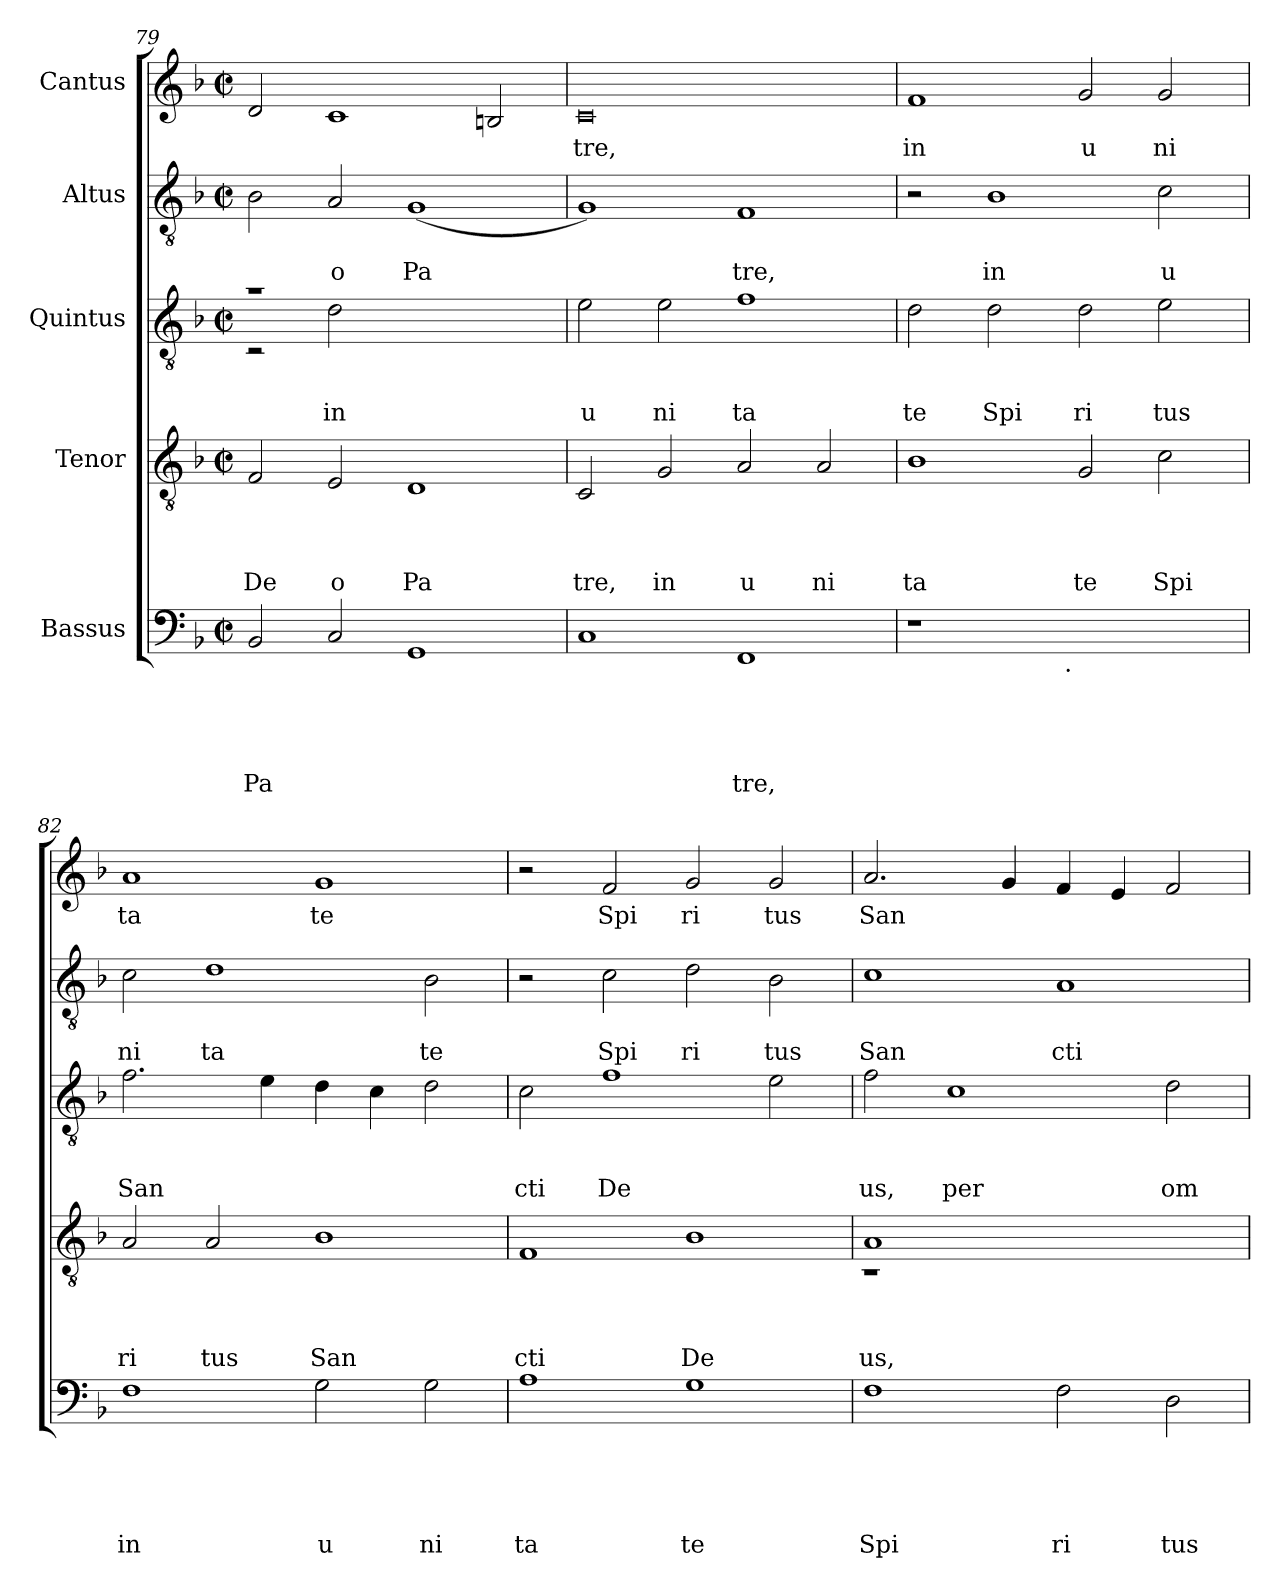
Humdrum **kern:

**kern	**text	**text	**text	**text	**text	**kern	**text	**text	**text	**text	**kern	**text	**text	**text	**kern	**text	**text	**kern	**text
*part5	*part5	*part5	*part5	*part5	*part5	*part4	*part4	*part4	*part4	*part4	*part3	*part3	*part3	*part3	*part2	*part2	*part2	*part1	*part1
*staff5	*staff5	*staff5	*staff5	*staff5	*staff5	*staff4	*staff4	*staff4	*staff4	*staff4	*staff3	*staff3	*staff3	*staff3	*staff2	*staff2	*staff2	*staff1	*staff1
*I"Bassus	*	*	*	*	*	*I"Tenor	*	*	*	*	*I"Quintus	*	*	*	*I"Altus	*	*	*I"Cantus	*
!!LO:PB:g=z
*clefF4	*	*	*	*	*	*clefGv2	*	*	*	*	*clefGv2	*	*	*	*clefGv2	*	*	*clefG2	*
*k[b-]	*	*	*	*	*	*k[b-]	*	*	*	*	*k[b-]	*	*	*	*k[b-]	*	*	*k[b-]	*
*F:	*	*	*	*	*	*F:	*	*	*	*	*F:	*	*	*	*F:	*	*	*F:	*
*M2/2	*	*	*	*	*	*M2/2	*	*	*	*	*M2/2	*	*	*	*M2/2	*	*	*M2/2	*
*met(c|)	*	*	*	*	*	*met(c|)	*	*	*	*	*met(c|)	*	*	*	*met(c|)	*	*	*met(c|)	*
=79	=79	=79	=79	=79	=79	=79	=79	=79	=79	=79	=79	=79	=79	=79	=79	=79	=79	=79	=79
!	!	!	!	!	!LO:LY:b	!	!	!	!	!LO:LY:b	!	!	!	!	!	!	!	!	!
*	*	*	*	*	*	*	*	*	*	*	*^	*	*	*	*	*	*	*	*
2BB-/	.	.	.	.	Pa	2F/	.	.	.	De	1ra	2rC	.	.	.	2B-\	.	.	2d/	.
!	!	!	!	!	!	!	!	!	!	!LO:LY:b	!	!	!	!	!LO:LY:b	!	!	!LO:LY:b	!	!
2C/	.	.	.	.	.	2E/	.	.	.	o	.	2d\	.	.	in	2A/	.	o	1c	.
!	!	!	!	!	!	!	!	!	!	!LO:LY:b	!	!	!	!	!	!	!	!LO:LY:b	!	!
1GG	.	.	.	.	.	1D	.	.	.	Pa	1ryy	1ryy	.	.	.	(<1G	.	Pa	.	.
.	.	.	.	.	.	.	.	.	.	.	.	.	.	.	.	.	.	.	2B/	.
*	*	*	*	*	*	*	*	*	*	*	*v	*v	*	*	*	*	*	*	*	*
=80	=80	=80	=80	=80	=80	=80	=80	=80	=80	=80	=80	=80	=80	=80	=80	=80	=80	=80	=80
!	!	!	!	!	!	!	!	!	!	!LO:LY:b	!	!	!	!LO:LY:b	!	!	!	!	!LO:LY:b
1C	.	.	.	.	.	2C/	.	.	.	tre,	2e\	.	.	u	1G)	.	.	0c	tre,
!	!	!	!	!	!	!	!	!	!	!LO:LY:b	!	!	!	!LO:LY:b	!	!	!	!	!
.	.	.	.	.	.	2G/	.	.	.	in	2e\	.	.	ni	.	.	.	.	.
!	!	!	!	!	!LO:LY:b	!	!	!	!	!LO:LY:b	!	!	!	!LO:LY:b	!	!	!LO:LY:b	!	!
1FF	.	.	.	.	tre,	2A/	.	.	.	u	1f	.	.	ta	1F	.	tre,	.	.
!	!	!	!	!	!	!	!	!	!	!LO:LY:b	!	!	!	!	!	!	!	!	!
.	.	.	.	.	.	2A/	.	.	.	ni	.	.	.	.	.	.	.	.	.
=81	=81	=81	=81	=81	=81	=81	=81	=81	=81	=81	=81	=81	=81	=81	=81	=81	=81	=81	=81
!	!	!	!	!	!	!	!	!	!	!LO:LY:b	!	!	!	!LO:LY:b	!	!	!	!	!LO:LY:b
*^	*	*	*	*	*	*	*	*	*	*	*	*	*	*	*	*	*	*	*
1r	2ryy	.	.	.	.	.	1B-	.	.	.	ta	2d\	.	.	te	2r	.	.	1f	in
!	!	!	!	!	!	!	!	!	!	!	!	!	!	!	!LO:LY:b	!	!	!LO:LY:b	!	!
.	4...ryy	.	.	.	.	.	.	.	.	.	.	2d\	.	.	Spi	1B-	.	in	.	.
!	!LO:TX:b:t=.	!	!	!	!	!	!	!	!	!	!	!	!	!	!	!	!	!	!	!
.	1ryy	.	.	.	.	.	.	.	.	.	.	.	.	.	.	.	.	.	.	.
!	!	!	!	!	!	!	!	!	!	!	!LO:LY:b	!	!	!	!LO:LY:b	!	!	!	!	!LO:LY:b
1ryy	.	.	.	.	.	.	2G/	.	.	.	te	2d\	.	.	ri	.	.	.	2g/	u
!	!	!	!	!	!	!	!	!	!	!	!LO:LY:b	!	!	!	!LO:LY:b	!	!	!LO:LY:b	!	!LO:LY:b
.	.	.	.	.	.	.	2c\	.	.	.	Spi	2e\	.	.	tus	2c\	.	u	2g/	ni
.	32ryy	.	.	.	.	.	.	.	.	.	.	.	.	.	.	.	.	.	.	.
=82	=82	=82	=82	=82	=82	=82	=82	=82	=82	=82	=82	=82	=82	=82	=82	=82	=82	=82	=82	=82
!	!	!	!	!	!	!LO:LY:b	!	!	!	!	!LO:LY:b	!	!	!	!LO:LY:b	!	!	!LO:LY:b	!	!LO:LY:b
*v	*v	*	*	*	*	*	*	*	*	*	*	*	*	*	*	*	*	*	*	*
1F	.	.	.	.	in	2A/	.	.	.	ri	2.f\	.	.	San	2c\	.	ni	1a	ta
!	!	!	!	!	!	!	!	!	!	!LO:LY:b	!	!	!	!	!	!	!LO:LY:b	!	!
.	.	.	.	.	.	2A/	.	.	.	tus	.	.	.	.	1d	.	ta	.	.
.	.	.	.	.	.	.	.	.	.	.	4e\	.	.	.	.	.	.	.	.
!	!	!	!	!	!LO:LY:b	!	!	!	!	!LO:LY:b	!	!	!	!	!	!	!	!	!LO:LY:b
2G\	.	.	.	.	u	1B-	.	.	.	San	4d\	.	.	.	.	.	.	1g	te
.	.	.	.	.	.	.	.	.	.	.	4c\	.	.	.	.	.	.	.	.
!	!	!	!	!	!LO:LY:b	!	!	!	!	!	!	!	!	!	!	!	!LO:LY:b	!	!
2G\	.	.	.	.	ni	.	.	.	.	.	2d\	.	.	.	2B-\	.	te	.	.
=83	=83	=83	=83	=83	=83	=83	=83	=83	=83	=83	=83	=83	=83	=83	=83	=83	=83	=83	=83
!	!	!	!	!	!LO:LY:b	!	!	!	!	!LO:LY:b	!	!	!	!LO:LY:b	!	!	!	!	!
1A	.	.	.	.	ta	1F	.	.	.	cti	2c\	.	.	cti	2r	.	.	2r	.
!	!	!	!	!	!	!	!	!	!	!	!	!	!	!LO:LY:b	!	!	!LO:LY:b	!	!LO:LY:b
.	.	.	.	.	.	.	.	.	.	.	1f	.	.	De	2c\	.	Spi	2f/	Spi
!	!	!	!	!	!LO:LY:b	!	!	!	!	!LO:LY:b	!	!	!	!	!	!	!LO:LY:b	!	!LO:LY:b
1G	.	.	.	.	te	1B-	.	.	.	De	.	.	.	.	2d\	.	ri	2g/	ri
!	!	!	!	!	!	!	!	!	!	!	!	!	!	!	!	!	!LO:LY:b	!	!LO:LY:b
.	.	.	.	.	.	.	.	.	.	.	2e\	.	.	.	2B-\	.	tus	2g/	tus
=84	=84	=84	=84	=84	=84	=84	=84	=84	=84	=84	=84	=84	=84	=84	=84	=84	=84	=84	=84
*	*	*	*	*	*	*^	*	*	*	*	*	*	*	*	*	*	*	*	*
!	!	!	!	!	!LO:LY:b	!	!LO:N:vis=1	!	!	!	!LO:LY:b	!	!	!	!LO:LY:b	!	!	!LO:LY:b	!	!LO:LY:b
1F	.	.	.	.	Spi	1A	0rC	.	.	.	us,	2f\	.	.	us,	1c	.	San	2.a/	San
!	!	!	!	!	!	!	!	!	!	!	!	!	!	!	!LO:LY:b	!	!	!	!	!
.	.	.	.	.	.	.	.	.	.	.	.	1c	.	.	per	.	.	.	.	.
.	.	.	.	.	.	.	.	.	.	.	.	.	.	.	.	.	.	.	4g/	.
!	!	!	!	!	!LO:LY:b	!	!	!	!	!	!	!	!	!	!	!	!	!LO:LY:b	!	!
2F\	.	.	.	.	ri	1ryy	.	.	.	.	.	.	.	.	.	1A	.	cti	4f/	.
.	.	.	.	.	.	.	.	.	.	.	.	.	.	.	.	.	.	.	4e/	.
!	!	!	!	!	!LO:LY:b	!	!	!	!	!	!	!	!	!	!LO:LY:b	!	!	!	!	!
2D\	.	.	.	.	tus	.	.	.	.	.	.	2d\	.	.	om	.	.	.	2f/	.
*	*	*	*	*	*	*v	*v	*	*	*	*	*	*	*	*	*	*	*	*	*
=	=	=	=	=	=	=	=	=	=	=	=	=	=	=	=	=	=	=	=
*-	*-	*-	*-	*-	*-	*-	*-	*-	*-	*-	*-	*-	*-	*-	*-	*-	*-	*-	*-
